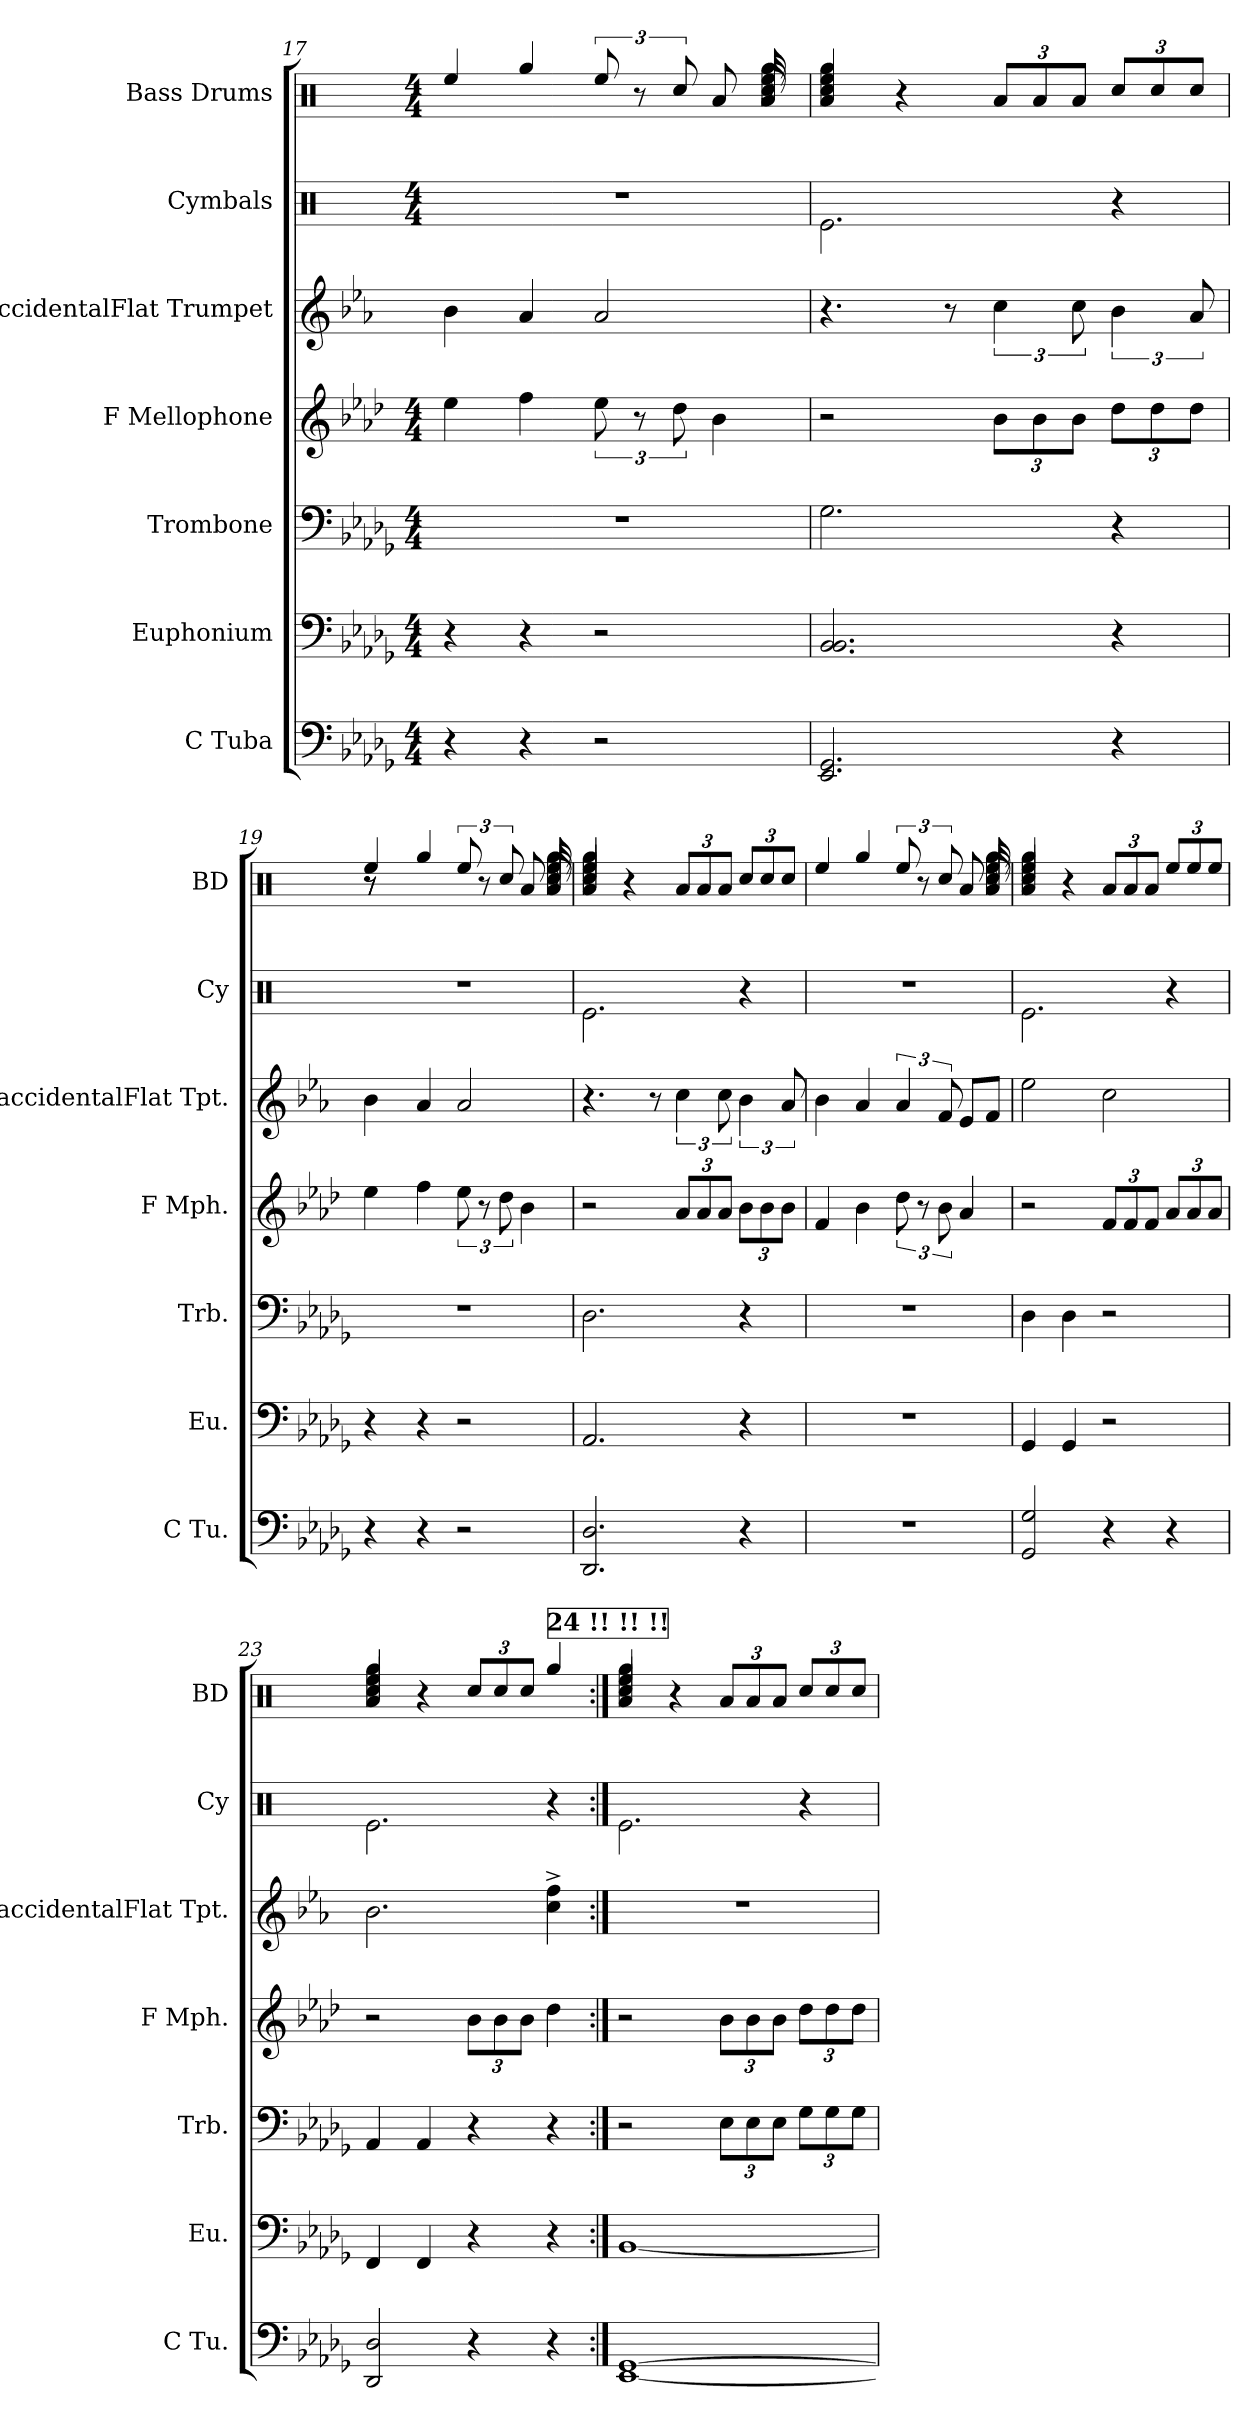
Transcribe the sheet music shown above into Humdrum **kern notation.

**kern	**kern	**kern	**kern	**kern	**kern	**kern
*part7	*part6	*part5	*part4	*part3	*part2	*part1
*staff7	*staff6	*staff5	*staff4	*staff3	*staff2	*staff1
*I"C Tuba	*I"Euphonium	*I"Trombone	*I"F Mellophone	*I"BaccidentalFlat Trumpet	*I"Cymbals	*I"Bass Drums
*I'C Tu.	*I'Eu.	*I'Trb.	*I'F Mph.	*I'BaccidentalFlat Tpt.	*I'Cy	*I'BD
*clefF4	*clefF4	*clefF4	*clefG2	*clefG2	*clefX	*clefX
*	*	*	*ITrd4c7	*ITrd1c2	*	*
*k[b-e-a-d-g-]	*k[b-e-a-d-g-]	*k[b-e-a-d-g-]	*k[b-e-a-d-g-]	*k[b-e-a-d-g-]	*k[]	*k[]
*M4/4	*M4/4	*M4/4	*M4/4	*	*M4/4	*M4/4
=17	=17	=17	=17	=17	=17	=17
*	*	*	*	*	*	*^
*	*	*	*	*	*	*	*^
*	*	*	*	*	*	*	*	*^
4r	4r	1r	4a-\	4a-\	1r	4Ree/	2..ryy	2..ryy	2..ryy
4r	4r	.	4b-\	4g-/	.	4Rgg/	.	.	.
2r	2r	.	12a-\	2g-/	.	12Ree/	.	.	.
.	.	.	12r	.	.	12r	.	.	.
.	.	.	12g-\	.	.	12Rcc/	.	.	.
.	.	.	4e-\	.	.	8Ra/	.	.	.
.	.	.	.	.	.	8Ra/	8Rcc/	8Ree/	8Rgg\
=18	=18	=18	=18	=18	=18	=18	=18	=18	=18
2.EE-/ 2.GG-/	2.BB-/ 2.BB-/	2.G-\	2r	4.r	2.Re\	4Ra/	4Rcc/	4Ree/	4Rgg\
.	.	.	.	.	.	4r	2.ryy	2.ryy	2.ryy
.	.	.	.	8r	.	.	.	.	.
*	*	*	*Xbrackettup	*	*	*Xbrackettup	*	*	*
.	.	.	12e-\L	6b-\	.	12Ra/L	.	.	.
.	.	.	12e-\	.	.	12Ra/	.	.	.
.	.	.	12e-\J	12b-\	.	12Ra/J	.	.	.
4r	4r	4r	12g-\L	6a-\	4r	12Rcc/L	.	.	.
.	.	.	12g-\	.	.	12Rcc/	.	.	.
.	.	.	12g-\J	12g-/	.	12Rcc/J	.	.	.
=19	=19	=19	=19	=19	=19	=19	=19	=19	=19
4r	4r	1r	4a-\	4a-\	1r	4Ree/	8r	8r	8r
.	.	.	.	.	.	.	2.ryy	2.ryy	2.ryy
4r	4r	.	4b-\	4g-/	.	4Rgg/	.	.	.
*	*	*	*brackettup	*	*	*brackettup	*	*	*
2r	2r	.	12a-\	2g-/	.	12Ree/	.	.	.
.	.	.	12r	.	.	12r	.	.	.
.	.	.	12g-\	.	.	12Rcc/	.	.	.
.	.	.	4e-\	.	.	8Ra/	.	.	.
.	.	.	.	.	.	8Ra/	8Rcc/	8Ree/	8Rgg\
=20	=20	=20	=20	=20	=20	=20	=20	=20	=20
2.DD-/ 2.D-/	2.AA-/	2.D-\	2r	4.r	2.Re\	4Ra/	4Rcc/	4Ree/	4Rgg\
.	.	.	.	.	.	4r	2.ryy	2.ryy	2.ryy
.	.	.	.	8r	.	.	.	.	.
*	*	*	*Xbrackettup	*	*	*Xbrackettup	*	*	*
.	.	.	12d-/L	6b-\	.	12Ra/L	.	.	.
.	.	.	12d-/	.	.	12Ra/	.	.	.
.	.	.	12d-/J	12b-\	.	12Ra/J	.	.	.
4r	4r	4r	12e-\L	6a-\	4r	12Rcc/L	.	.	.
.	.	.	12e-\	.	.	12Rcc/	.	.	.
.	.	.	12e-\J	12g-/	.	12Rcc/J	.	.	.
!!LO:PB:g=z	!!	!!	!!
=21	=21	=21	=21	=21	=21	=21	=21	=21	=21
1r	1r	1r	4B-/	4a-\	1r	4Ree/	2..ryy	2..ryy	2..ryy
.	.	.	4e-\	4g-/	.	4Rgg/	.	.	.
*	*	*	*brackettup	*	*	*brackettup	*	*	*
.	.	.	12g-\	6g-/	.	12Ree/	.	.	.
.	.	.	12r	.	.	12r	.	.	.
.	.	.	12e-\	12e-/	.	12Rcc/	.	.	.
.	.	.	4d-/	8d-/L	.	8Ra/	.	.	.
.	.	.	.	8e-/J	.	8Ra/	8Rcc/	8Ree/	8Rgg\
=22	=22	=22	=22	=22	=22	=22	=22	=22	=22
2GG-/ 2G-/	4GG-/	4D-\	2r	2dd-\	2.Re\	4Ra/	4Rcc/	4Ree/	4Rgg\
.	4GG-/	4D-\	.	.	.	4r	2.ryy	2.ryy	2.ryy
*	*	*	*Xbrackettup	*	*	*Xbrackettup	*	*	*
4r	2r	2r	12B-/L	2b-\	.	12Ra/L	.	.	.
.	.	.	12B-/	.	.	12Ra/	.	.	.
.	.	.	12B-/J	.	.	12Ra/J	.	.	.
4r	.	.	12d-/L	.	4r	12Ree/L	.	.	.
.	.	.	12d-/	.	.	12Ree/	.	.	.
.	.	.	12d-/J	.	.	12Ree/J	.	.	.
=23	=23	=23	=23	=23	=23	=23	=23	=23	=23
2DD-/ 2D-/	4FF/	4AA-/	2r	2.a-\	2.Re\	4Ra/	4Rcc/	4Ree/	4Rgg\
.	4FF/	4AA-/	.	.	.	4r	2.ryy	2.ryy	2.ryy
4r	4r	4r	12e-\L	.	.	12Rcc/L	.	.	.
.	.	.	12e-\	.	.	12Rcc/	.	.	.
.	.	.	12e-\J	.	.	12Rcc/J	.	.	.
4r	4r	4r	4g-\	4b-\^ 4ee-\^	4r	4Rgg/	.	.	.
!!LO:REH:place=s1:a:B:fs=14:t=24	!!	!!	!!
=24:|!	=24:|!	=24:|!	=24:|!	=24:|!	=24:|!	=24:|!	=24:|!	=24:|!	=24:|!
[1EE- [1GG-	[1BB-	2r	2r	1r	2.Re\	4Ra/	4Rcc/	4Ree/	4Rgg\
.	.	.	.	.	.	4r	2.ryy	2.ryy	2.ryy
*	*	*Xbrackettup	*	*	*	*	*	*	*
.	.	12E-\L	12e-\L	.	.	12Ra/L	.	.	.
.	.	12E-\	12e-\	.	.	12Ra/	.	.	.
.	.	12E-\J	12e-\J	.	.	12Ra/J	.	.	.
.	.	12G-\L	12g-\L	.	4r	12Rcc/L	.	.	.
.	.	12G-\	12g-\	.	.	12Rcc/	.	.	.
.	.	12G-\J	12g-\J	.	.	12Rcc/J	.	.	.
*	*	*	*	*	*	*v	*v	*v	*v
=	=	=	=	=	=	=
*-	*-	*-	*-	*-	*-	*-
